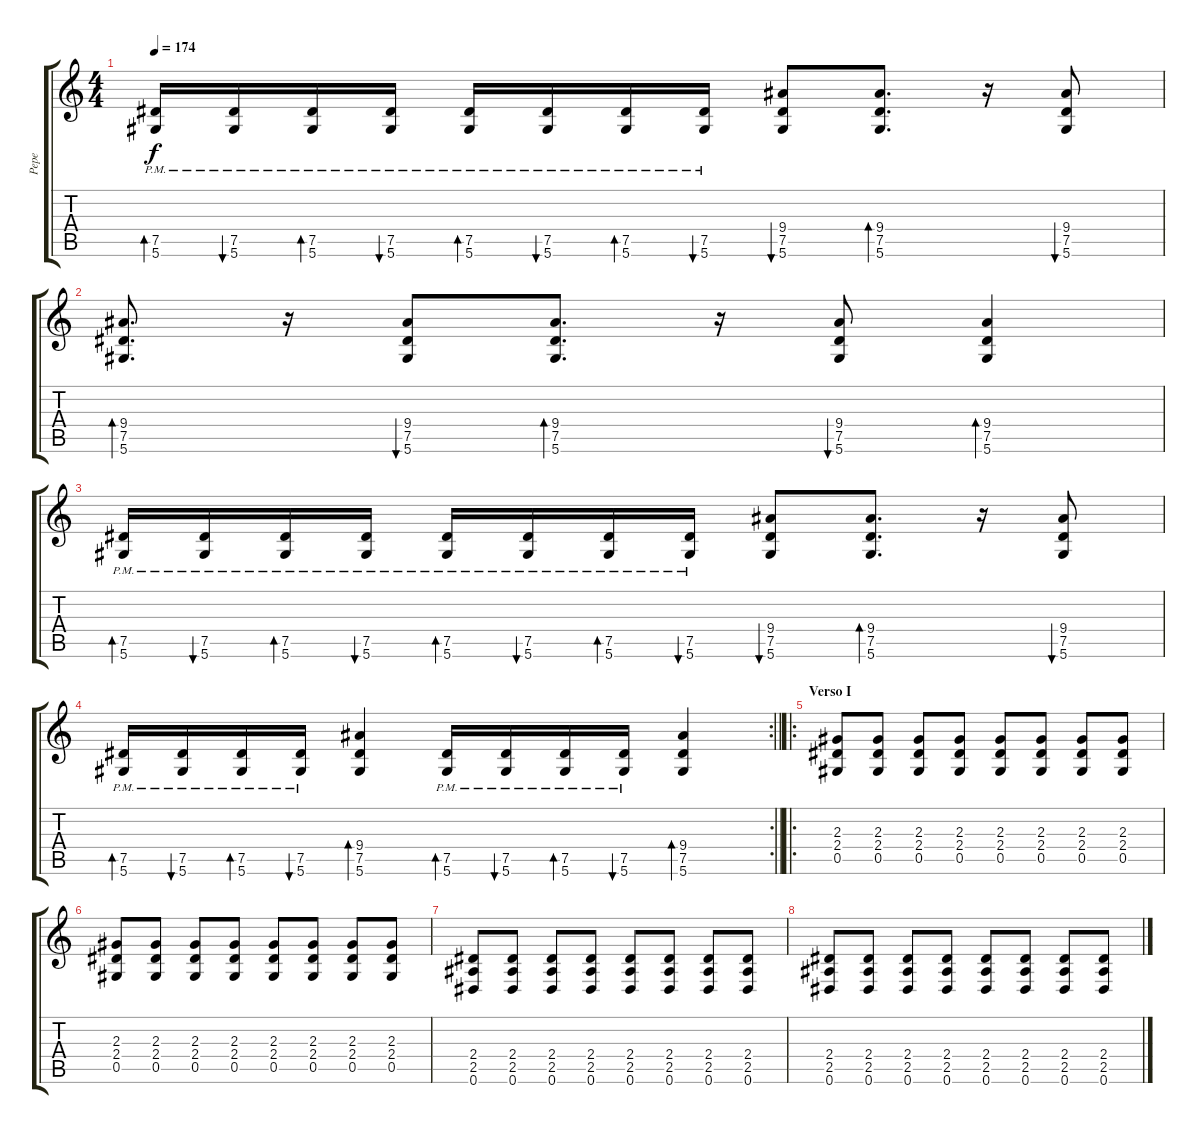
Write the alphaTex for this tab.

\track ("Pepe" "Pepe") {instrument distortionguitar}
\staff {score tabs}
\tuning (Eb4 Bb3 Gb3 Db3 Ab2 Eb2) {hide}
\ts (4 4)
\tempo 174
\clef g2
\ks c
(7.5{pm} 5.6{pm}).16{bd 60 dy f} (7.5{pm} 5.6{pm}).16{bu 60} (7.5{pm} 5.6{pm}).16{bd 60} (7.5{pm} 5.6{pm}).16{bu 60} (7.5{pm} 5.6{pm}).16{bd 60} (7.5{pm} 5.6{pm}).16{bu 60} (7.5{pm} 5.6{pm}).16{bd 60} (7.5{pm} 5.6{pm}).16{bu 60} (9.4 7.5 5.6).8{bu 120} (9.4 7.5 5.6).8{d bd 120} r.16 (9.4 7.5 5.6).8{bu 120} |
(9.4 7.5 5.6).8{d bd 120} r.16 (9.4 7.5 5.6).8{bu 120} (9.4 7.5 5.6).8{d bd 120} r.16 (9.4 7.5 5.6).8{bu 120} (9.4 7.5 5.6).4{bd 120} |
(7.5{pm} 5.6{pm}).16{bd 60} (7.5{pm} 5.6{pm}).16{bu 60} (7.5{pm} 5.6{pm}).16{bd 60} (7.5{pm} 5.6{pm}).16{bu 60} (7.5{pm} 5.6{pm}).16{bd 60} (7.5{pm} 5.6{pm}).16{bu 60} (7.5{pm} 5.6{pm}).16{bd 60} (7.5{pm} 5.6{pm}).16{bu 60} (9.4 7.5 5.6).8{bu 120} (9.4 7.5 5.6).8{d bd 120} r.16 (9.4 7.5 5.6).8{bu 120} |
\rc 2
\barLineRight lightlight
(7.5{pm} 5.6{pm}).16{bd 60} (7.5{pm} 5.6{pm}).16{bu 60} (7.5{pm} 5.6{pm}).16{bd 60} (7.5{pm} 5.6{pm}).16{bu 60} (9.4 7.5 5.6).4{bd 120} (7.5{pm} 5.6{pm}).16{bd 60} (7.5{pm} 5.6{pm}).16{bu 60} (7.5{pm} 5.6{pm}).16{bd 60} (7.5{pm} 5.6{pm}).16{bu 60} (9.4 7.5 5.6).4{bd 120} |
\ro
\section ("" "Verso I")
(2.3 2.4 0.5).8 (2.3 2.4 0.5).8 (2.3 2.4 0.5).8 (2.3 2.4 0.5).8 (2.3 2.4 0.5).8 (2.3 2.4 0.5).8 (2.3 2.4 0.5).8 (2.3 2.4 0.5).8 |
(2.3 2.4 0.5).8 (2.3 2.4 0.5).8 (2.3 2.4 0.5).8 (2.3 2.4 0.5).8 (2.3 2.4 0.5).8 (2.3 2.4 0.5).8 (2.3 2.4 0.5).8 (2.3 2.4 0.5).8 |
(2.4 2.5 0.6).8 (2.4 2.5 0.6).8 (2.4 2.5 0.6).8 (2.4 2.5 0.6).8 (2.4 2.5 0.6).8 (2.4 2.5 0.6).8 (2.4 2.5 0.6).8 (2.4 2.5 0.6).8 |
(2.4 2.5 0.6).8 (2.4 2.5 0.6).8 (2.4 2.5 0.6).8 (2.4 2.5 0.6).8 (2.4 2.5 0.6).8 (2.4 2.5 0.6).8 (2.4 2.5 0.6).8 (2.4 2.5 0.6).8
